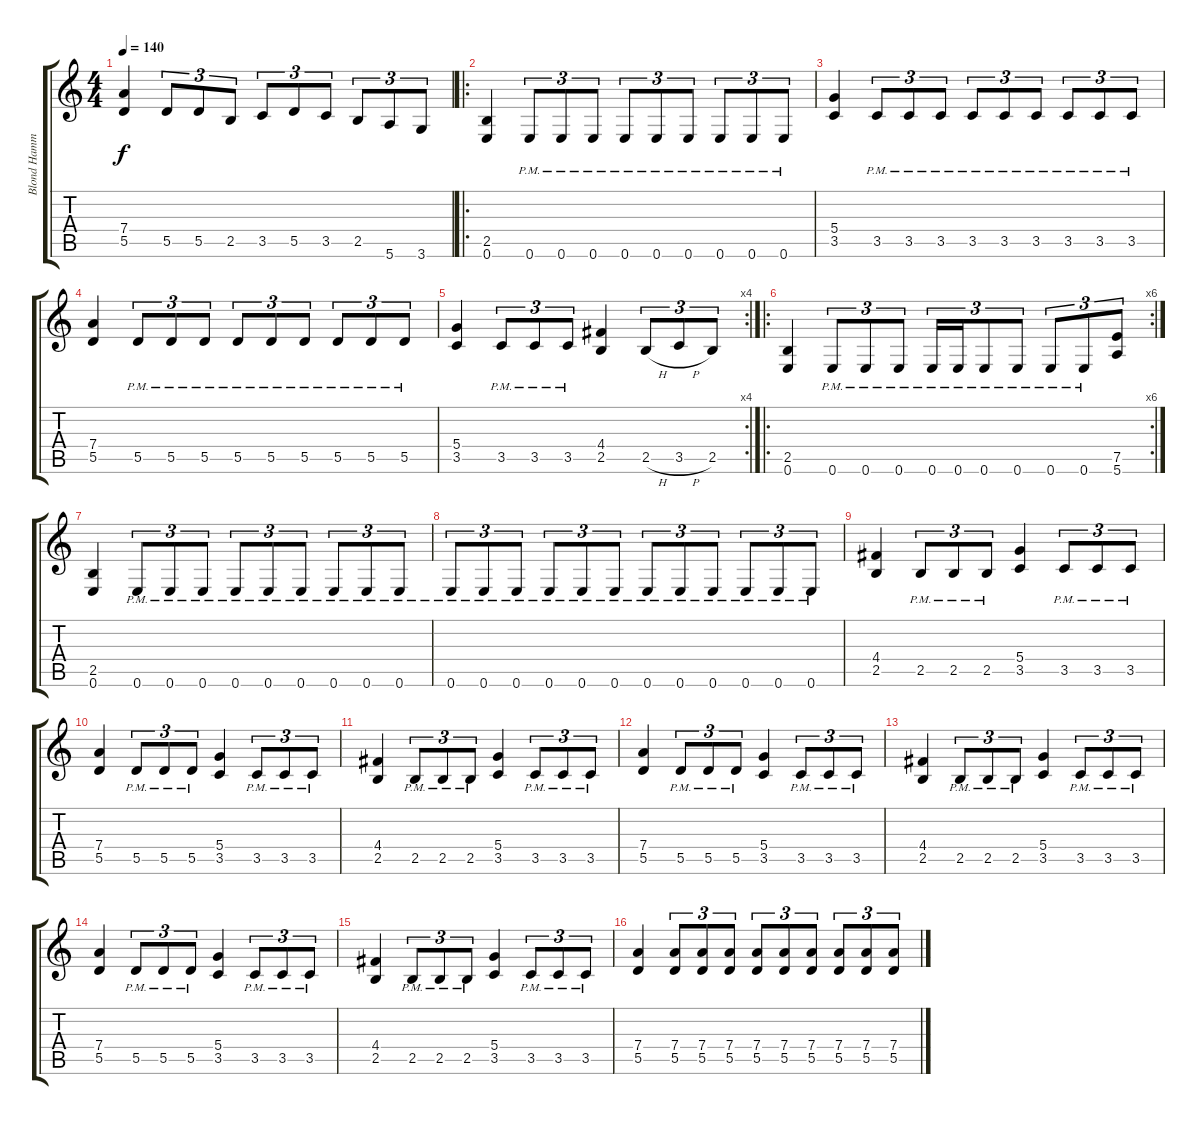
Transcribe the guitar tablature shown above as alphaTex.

\track ("Blond Hammet" "Blond Hamm") {instrument distortionguitar}
\staff {score tabs}
\tuning (E4 B3 G3 D3 A2 E2) {hide}
\ts (4 4)
\tempo 140
\clef g2
\ks c
(7.4 5.5).4{dy f} 5.5.8{tu (3 2)} 5.5.8{tu (3 2)} 2.5.8{tu (3 2)} 3.5.8{tu (3 2)} 5.5.8{tu (3 2)} 3.5.8{tu (3 2)} 2.5.8{tu (3 2)} 5.6.8{tu (3 2)} 3.6.8{tu (3 2)} |
\ro
(2.5 0.6).4 0.6{pm}.8{tu (3 2)} 0.6{pm}.8{tu (3 2)} 0.6{pm}.8{tu (3 2)} 0.6{pm}.8{tu (3 2)} 0.6{pm}.8{tu (3 2)} 0.6{pm}.8{tu (3 2)} 0.6{pm}.8{tu (3 2)} 0.6{pm}.8{tu (3 2)} 0.6{pm}.8{tu (3 2)} |
(5.4 3.5).4 3.5{pm}.8{tu (3 2)} 3.5{pm}.8{tu (3 2)} 3.5{pm}.8{tu (3 2)} 3.5{pm}.8{tu (3 2)} 3.5{pm}.8{tu (3 2)} 3.5{pm}.8{tu (3 2)} 3.5{pm}.8{tu (3 2)} 3.5{pm}.8{tu (3 2)} 3.5{pm}.8{tu (3 2)} |
(7.4 5.5).4 5.5{pm}.8{tu (3 2)} 5.5{pm}.8{tu (3 2)} 5.5{pm}.8{tu (3 2)} 5.5{pm}.8{tu (3 2)} 5.5{pm}.8{tu (3 2)} 5.5{pm}.8{tu (3 2)} 5.5{pm}.8{tu (3 2)} 5.5{pm}.8{tu (3 2)} 5.5{pm}.8{tu (3 2)} |
\rc 4
(5.4 3.5).4 3.5{pm}.8{tu (3 2)} 3.5{pm}.8{tu (3 2)} 3.5{pm}.8{tu (3 2)} (4.4 2.5).4 2.5{h}.8{tu (3 2)} 3.5{h}.8{tu (3 2)} 2.5.8{tu (3 2)} |
\ro
\rc 6
(2.5 0.6).4 0.6{pm}.8{tu (3 2)} 0.6{pm}.8{tu (3 2)} 0.6{pm}.8{tu (3 2)} 0.6{pm}.16{tu (3 2)} 0.6{pm}.16{tu (3 2)} 0.6{pm}.8{tu (3 2)} 0.6{pm}.8{tu (3 2)} 0.6{pm}.8{tu (3 2)} 0.6{pm}.8{tu (3 2)} (7.5 5.6).8{tu (3 2)} |
(2.5 0.6).4 0.6{pm}.8{tu (3 2)} 0.6{pm}.8{tu (3 2)} 0.6{pm}.8{tu (3 2)} 0.6{pm}.8{tu (3 2)} 0.6{pm}.8{tu (3 2)} 0.6{pm}.8{tu (3 2)} 0.6{pm}.8{tu (3 2)} 0.6{pm}.8{tu (3 2)} 0.6{pm}.8{tu (3 2)} |
0.6{pm}.8{tu (3 2)} 0.6{pm}.8{tu (3 2)} 0.6{pm}.8{tu (3 2)} 0.6{pm}.8{tu (3 2)} 0.6{pm}.8{tu (3 2)} 0.6{pm}.8{tu (3 2)} 0.6{pm}.8{tu (3 2)} 0.6{pm}.8{tu (3 2)} 0.6{pm}.8{tu (3 2)} 0.6{pm}.8{tu (3 2)} 0.6{pm}.8{tu (3 2)} 0.6{pm}.8{tu (3 2)} |
(4.4 2.5).4 2.5{pm}.8{tu (3 2)} 2.5{pm}.8{tu (3 2)} 2.5{pm}.8{tu (3 2)} (5.4 3.5).4 3.5{pm}.8{tu (3 2)} 3.5{pm}.8{tu (3 2)} 3.5{pm}.8{tu (3 2)} |
(7.4 5.5).4 5.5{pm}.8{tu (3 2)} 5.5{pm}.8{tu (3 2)} 5.5{pm}.8{tu (3 2)} (5.4 3.5).4 3.5{pm}.8{tu (3 2)} 3.5{pm}.8{tu (3 2)} 3.5{pm}.8{tu (3 2)} |
(4.4 2.5).4 2.5{pm}.8{tu (3 2)} 2.5{pm}.8{tu (3 2)} 2.5{pm}.8{tu (3 2)} (5.4 3.5).4 3.5{pm}.8{tu (3 2)} 3.5{pm}.8{tu (3 2)} 3.5{pm}.8{tu (3 2)} |
(7.4 5.5).4 5.5{pm}.8{tu (3 2)} 5.5{pm}.8{tu (3 2)} 5.5{pm}.8{tu (3 2)} (5.4 3.5).4 3.5{pm}.8{tu (3 2)} 3.5{pm}.8{tu (3 2)} 3.5{pm}.8{tu (3 2)} |
(4.4 2.5).4 2.5{pm}.8{tu (3 2)} 2.5{pm}.8{tu (3 2)} 2.5{pm}.8{tu (3 2)} (5.4 3.5).4 3.5{pm}.8{tu (3 2)} 3.5{pm}.8{tu (3 2)} 3.5{pm}.8{tu (3 2)} |
(7.4 5.5).4 5.5{pm}.8{tu (3 2)} 5.5{pm}.8{tu (3 2)} 5.5{pm}.8{tu (3 2)} (5.4 3.5).4 3.5{pm}.8{tu (3 2)} 3.5{pm}.8{tu (3 2)} 3.5{pm}.8{tu (3 2)} |
(4.4 2.5).4 2.5{pm}.8{tu (3 2)} 2.5{pm}.8{tu (3 2)} 2.5{pm}.8{tu (3 2)} (5.4 3.5).4 3.5{pm}.8{tu (3 2)} 3.5{pm}.8{tu (3 2)} 3.5{pm}.8{tu (3 2)} |
(7.4 5.5).4 (7.4 5.5).8{tu (3 2)} (7.4 5.5).8{tu (3 2)} (7.4 5.5).8{tu (3 2)} (7.4 5.5).8{tu (3 2)} (7.4 5.5).8{tu (3 2)} (7.4 5.5).8{tu (3 2)} (7.4 5.5).8{tu (3 2)} (7.4 5.5).8{tu (3 2)} (7.4 5.5).8{tu (3 2)}
